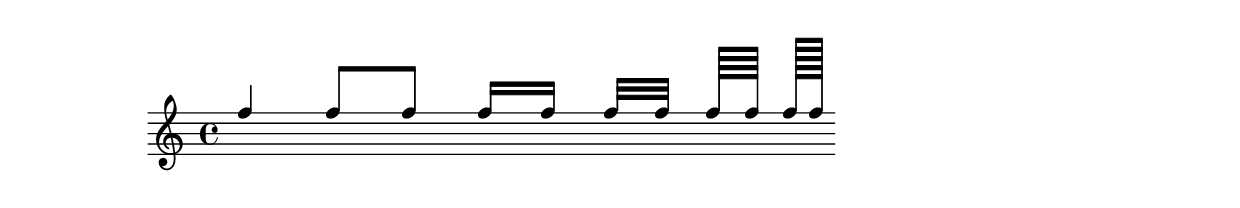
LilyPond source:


\version "2.14.0"

\header{
  texidoc="Beams in unnatural direction, have shortened stems, but do not look too short."
}
\layout{ ragged-right = ##t }


\relative c'{
  \override Beam #'skip-quanting = ##t
  \stemUp
  f'4  f8[ f]  f16[ f]  f32[ f]  f64[ f]  f128[ f] 
}

